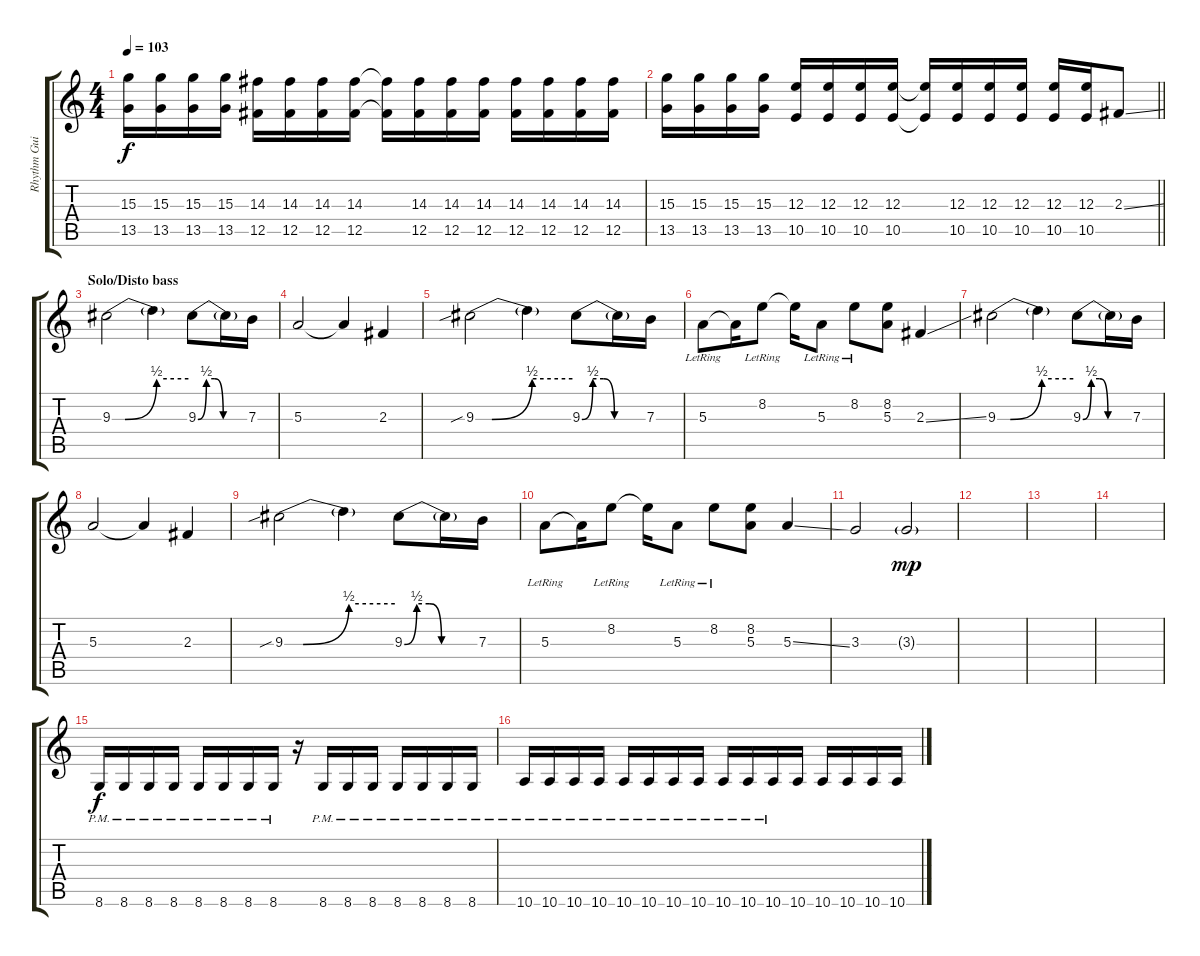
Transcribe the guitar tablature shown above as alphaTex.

\track ("Rhythm Guitar" "Rhythm Gui") {instrument distortionguitar}
\staff {score tabs}
\tuning (Db4 Ab3 E3 B2 Gb2 B1) {hide}
\ts (4 4)
\tempo 103
\clef g2
\ks c
(15.3 13.5).16{dy f} (15.3 13.5).16 (15.3 13.5).16 (15.3 13.5).16 (14.3 12.5).16 (14.3 12.5).16 (14.3 12.5).16 (14.3 12.5).16 (14.3{t} 12.5{t}).16 (14.3 12.5).16 (14.3 12.5).16 (14.3 12.5).16 (14.3 12.5).16 (14.3 12.5).16 (14.3 12.5).16 (14.3 12.5).16 |
\barLineRight lightlight
(15.3 13.5).16 (15.3 13.5).16 (15.3 13.5).16 (15.3 13.5).16 (12.3 10.5).16 (12.3 10.5).16 (12.3 10.5).16 (12.3 10.5).16 (12.3{t} 10.5{t}).16 (12.3 10.5).16 (12.3 10.5).16 (12.3 10.5).16 (12.3 10.5).16 (12.3 10.5).16 2.3{ss}.8{instrument distortionguitar} |
\section ("" "Solo/Disto bass")
9.3{be (custom 0 0 10 0 35 2 60 2)}.2{volume 16 instrument distortionguitar} 9.3{t}.4 9.3{be (custom 0 0 10 2 20 2 30 0 60 0)}.8 9.3{t}.16 7.3.16 |
5.3.2 5.3{t}.4 2.3.4 |
9.3{be (custom 0 0 10 0 35 2 60 2) sib}.2 9.3{t}.4 9.3{be (custom 0 0 10 2 20 2 30 0 60 0)}.8 9.3{t}.16 7.3.16 |
5.3{lr}.8 5.3{t}.16 8.2{lr}.8 8.2{t}.16 5.3{lr}.8 8.2{lr}.8 (8.2 5.3).8 2.3{ss}.4 |
9.3{be (custom 0 0 10 0 35 2 60 2)}.2 9.3{t}.4 9.3{be (custom 0 0 10 2 20 2 30 0 60 0)}.8 9.3{t}.16 7.3.16 |
5.3.2 5.3{t}.4 2.3.4 |
9.3{be (custom 0 0 10 0 35 2 60 2) sib}.2 9.3{t}.4 9.3{be (custom 0 0 10 2 20 2 30 0 60 0)}.8 9.3{t}.16 7.3.16 |
5.3{lr}.8 5.3{t}.16 8.2{lr}.8 8.2{t}.16 5.3{lr}.8 8.2{lr}.8 (8.2 5.3).8 5.3{ss}.4 |
3.3.2 3.3{g}.2{dy mp} |
|
|
|
8.6{pm}.16{dy f} 8.6{pm}.16 8.6{pm}.16 8.6{pm}.16 8.6{pm}.16 8.6{pm}.16 8.6{pm}.16 8.6{pm}.16 r.16 8.6{pm}.16 8.6{pm}.16 8.6{pm}.16 8.6{pm}.16 8.6{pm}.16 8.6{pm}.16 8.6{pm}.16 |
10.6{pm}.16 10.6{pm}.16 10.6{pm}.16 10.6{pm}.16 10.6{pm}.16 10.6{pm}.16 10.6{pm}.16 10.6{pm}.16 10.6{pm}.16 10.6{pm}.16 10.6{pm}.16 10.6.16 10.6.16 10.6.16 10.6.16 10.6.16
